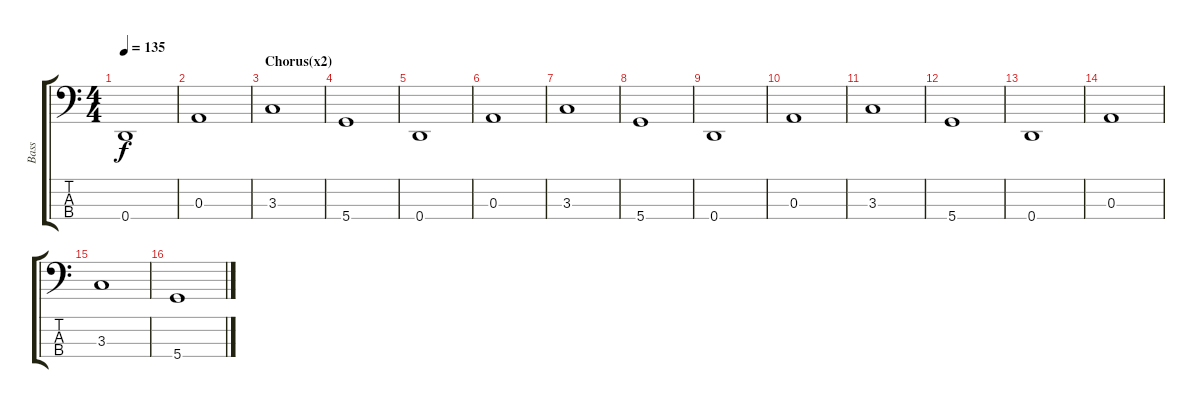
\track ("Bass" "Bass") {instrument acousticguitarnylon}
\staff {score tabs}
\tuning (G2 D2 A1 D1) {hide}
\ts (4 4)
\tempo 135
\clef f4
\ks c
0.4.1{dy f} |
0.3.1 |
\section ("" "Chorus(x2)")
3.3.1 |
5.4.1 |
0.4.1 |
0.3.1 |
3.3.1 |
5.4.1 |
0.4.1 |
0.3.1 |
3.3.1 |
5.4.1 |
0.4.1 |
0.3.1 |
3.3.1 |
5.4.1
